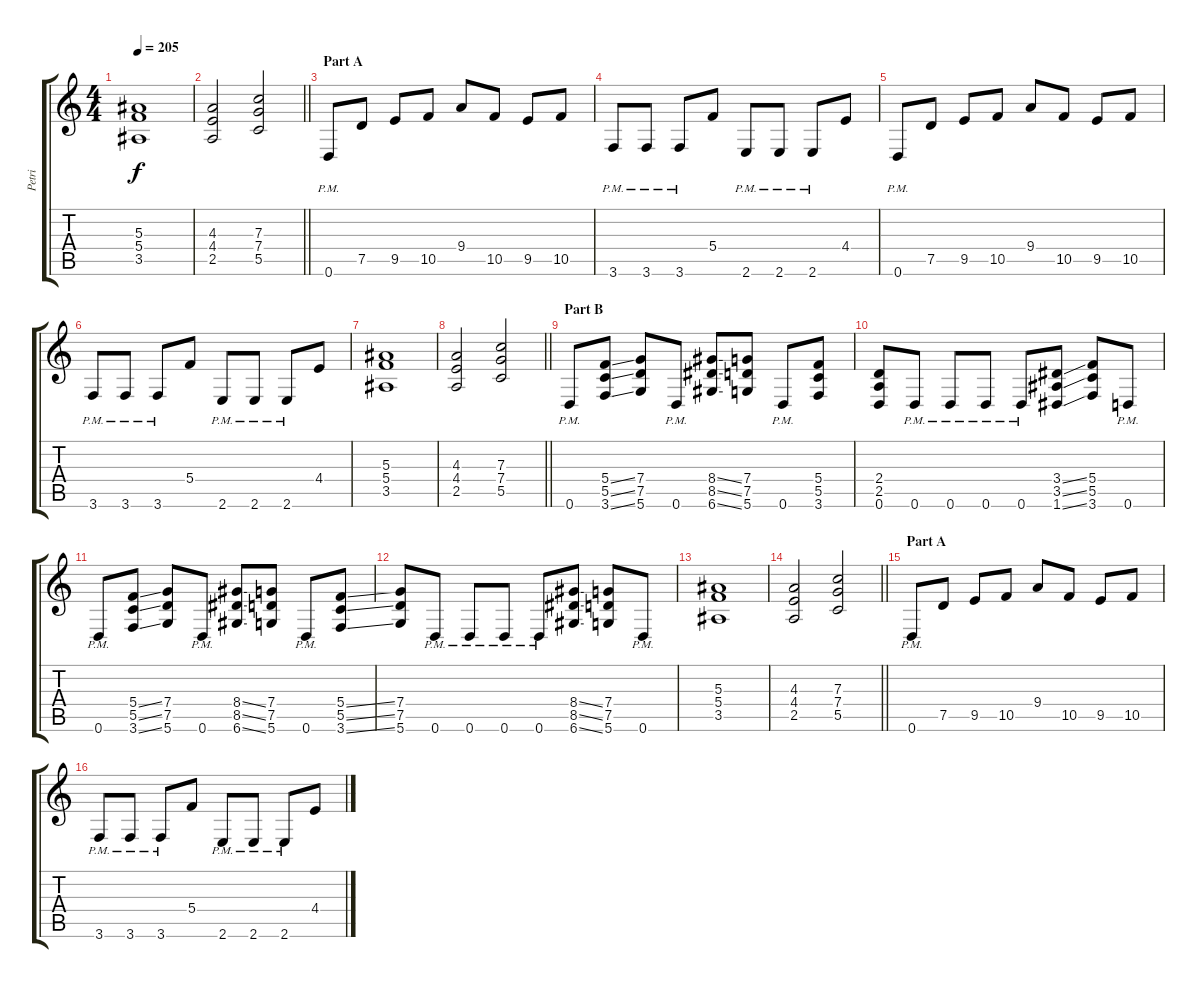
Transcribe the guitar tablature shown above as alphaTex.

\track ("Petri" "Petri") {instrument distortionguitar}
\staff {score tabs}
\tuning (D4 A3 F3 C3 G2 D2) {hide}
\ts (4 4)
\tempo 205
\clef g2
\ks c
(5.3 5.4 3.5).1{dy f} |
\barLineRight lightlight
(4.3 4.4 2.5).2 (7.3 7.4 5.5).2 |
\section ("" "Part A")
0.6{pm}.8 7.5.8 9.5.8 10.5.8 9.4.8 10.5.8 9.5.8 10.5.8 |
3.6{pm}.8 3.6{pm}.8 3.6{pm}.8 5.4.8 2.6{pm}.8 2.6{pm}.8 2.6{pm}.8 4.4.8 |
0.6{pm}.8 7.5.8 9.5.8 10.5.8 9.4.8 10.5.8 9.5.8 10.5.8 |
3.6{pm}.8 3.6{pm}.8 3.6{pm}.8 5.4.8 2.6{pm}.8 2.6{pm}.8 2.6{pm}.8 4.4.8 |
(5.3 5.4 3.5).1 |
\barLineRight lightlight
(4.3 4.4 2.5).2 (7.3 7.4 5.5).2 |
\section ("" "Part B")
0.6{pm}.8 (5.4{ss} 5.5{ss} 3.6{ss}).8 (7.4 7.5 5.6).8 0.6{pm}.8 (8.4{ss} 8.5{ss} 6.6{ss}).8 (7.4 7.5 5.6).8 0.6{pm}.8 (5.4 5.5 3.6).8 |
(2.4 2.5 0.6).8 0.6{pm}.8 0.6{pm}.8 0.6{pm}.8 0.6{pm}.8 (3.4{ss} 3.5{ss} 1.6{ss}).8 (5.4 5.5 3.6).8 0.6{pm}.8 |
0.6{pm}.8 (5.4{ss} 5.5{ss} 3.6{ss}).8 (7.4 7.5 5.6).8 0.6{pm}.8 (8.4{ss} 8.5{ss} 6.6{ss}).8 (7.4 7.5 5.6).8 0.6{pm}.8 (5.4{ss} 5.5{ss} 3.6{ss}).8 |
(7.4 7.5 5.6).8 0.6{pm}.8 0.6{pm}.8 0.6{pm}.8 0.6{pm}.8 (8.4{ss} 8.5{ss} 6.6{ss}).8 (7.4 7.5 5.6).8 0.6{pm}.8 |
(5.3 5.4 3.5).1 |
\barLineRight lightlight
(4.3 4.4 2.5).2 (7.3 7.4 5.5).2 |
\section ("" "Part A")
0.6{pm}.8 7.5.8 9.5.8 10.5.8 9.4.8 10.5.8 9.5.8 10.5.8 |
3.6{pm}.8 3.6{pm}.8 3.6{pm}.8 5.4.8 2.6{pm}.8 2.6{pm}.8 2.6{pm}.8 4.4.8
